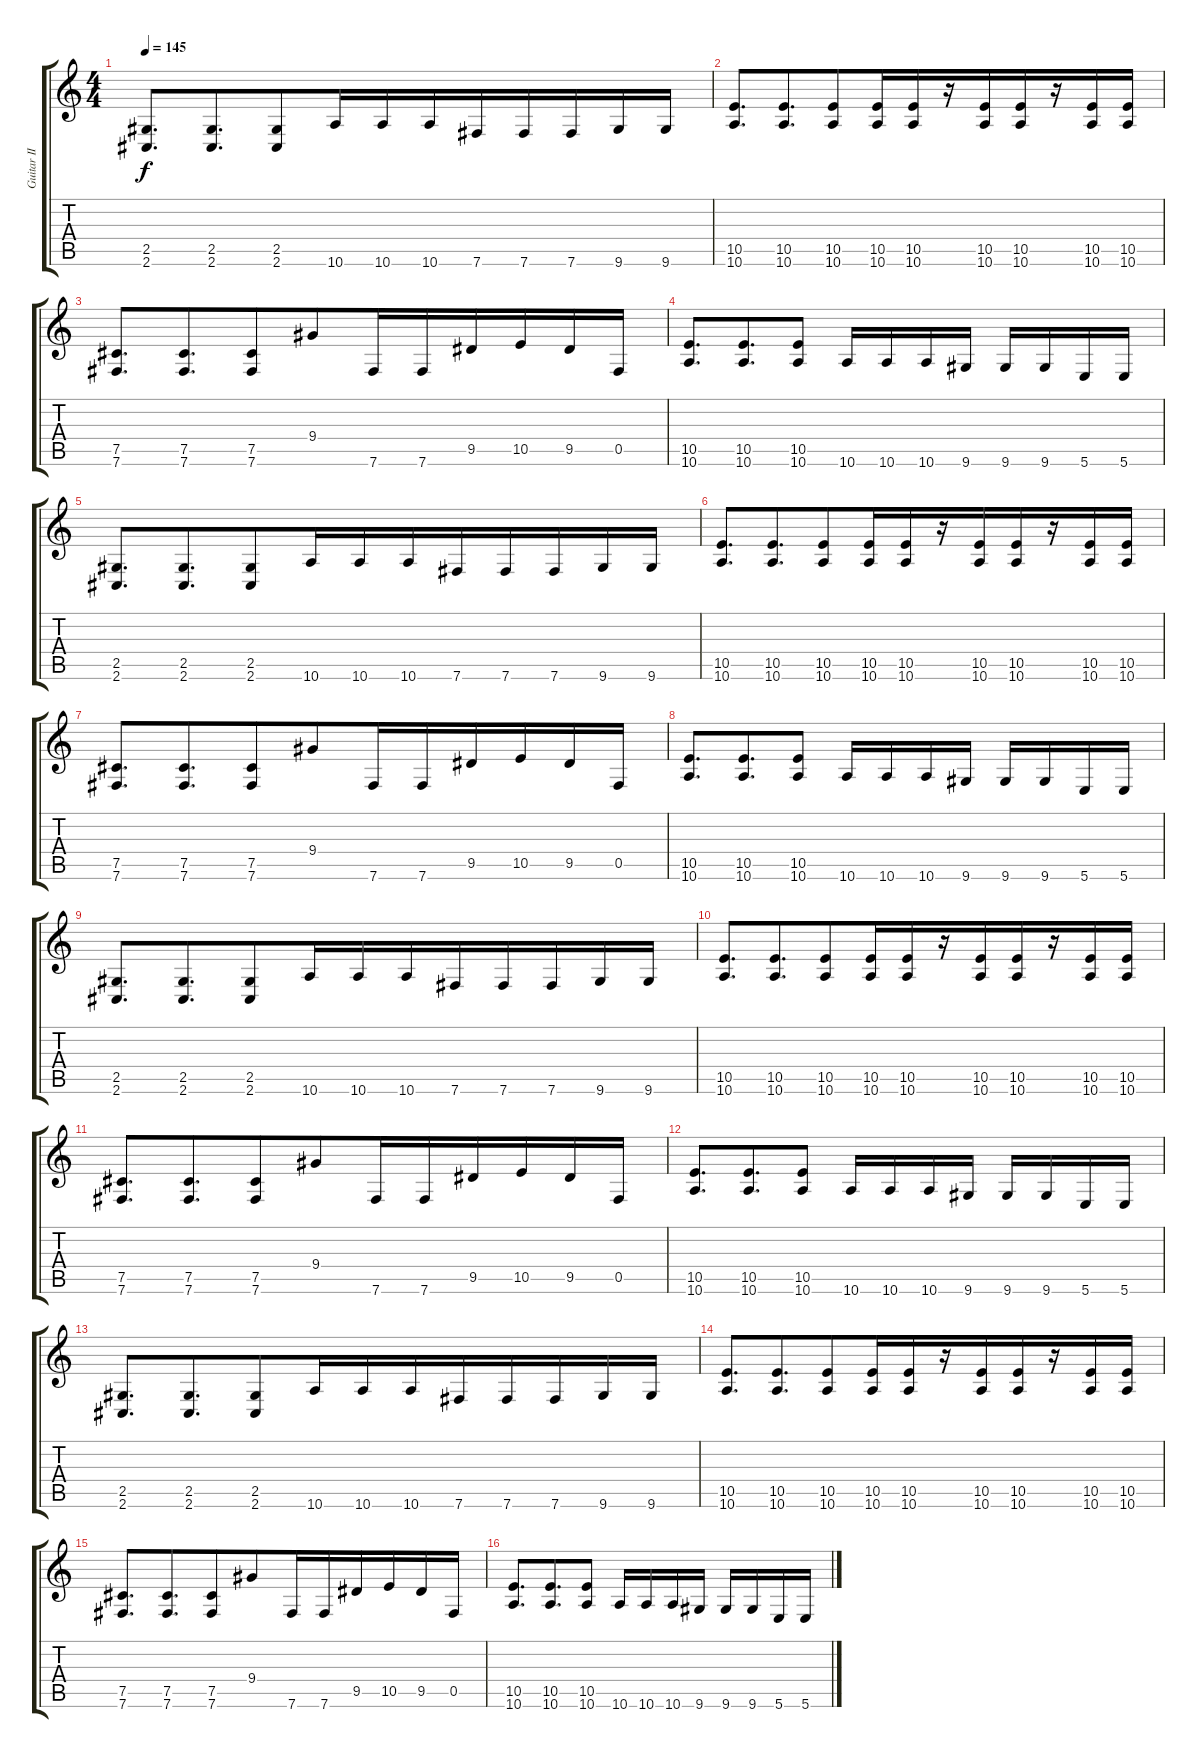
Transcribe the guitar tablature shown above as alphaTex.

\track ("Guitar II" "Guitar II") {instrument overdrivenguitar}
\staff {score tabs}
\tuning (Db4 Ab3 E3 B2 Gb2 B1) {hide}
\ts (4 4)
\tempo 145
\clef g2
\ks c
(2.5 2.6).8{d dy f beam merge} (2.5 2.6).8{d beam merge} (2.5 2.6).8{beam merge} 10.6.16{beam merge} 10.6.16{beam merge} 10.6.16{beam merge} 7.6.16{beam merge} 7.6.16{beam merge} 7.6.16 9.6.16 9.6.16 |
(10.5 10.6).8{d beam merge} (10.5 10.6).8{d beam merge} (10.5 10.6).8{beam merge} (10.5 10.6).16{beam merge} (10.5 10.6).16 r.16{beam merge} (10.5 10.6).16{beam merge} (10.5 10.6).16{beam merge} r.16{beam merge} (10.5 10.6).16{beam merge} (10.5 10.6).16 |
(7.5 7.6).8{d beam merge} (7.5 7.6).8{d beam merge} (7.5 7.6).8{beam merge} 9.4.8 7.6.16{beam merge} 7.6.16{beam merge} 9.5.16 10.5.16{beam merge} 9.5.16{beam merge} 0.5.16 |
(10.5 10.6).8{d beam merge} (10.5 10.6).8{d beam merge} (10.5 10.6).8 10.6.16{beam merge} 10.6.16 10.6.16 9.6.16 9.6.16{beam merge} 9.6.16{beam merge} 5.6.16{beam merge} 5.6.16 |
(2.5 2.6).8{d beam merge} (2.5 2.6).8{d beam merge} (2.5 2.6).8{beam merge} 10.6.16{beam merge} 10.6.16{beam merge} 10.6.16{beam merge} 7.6.16{beam merge} 7.6.16{beam merge} 7.6.16 9.6.16 9.6.16 |
(10.5 10.6).8{d beam merge} (10.5 10.6).8{d beam merge} (10.5 10.6).8{beam merge} (10.5 10.6).16{beam merge} (10.5 10.6).16 r.16{beam merge} (10.5 10.6).16{beam merge} (10.5 10.6).16{beam merge} r.16{beam merge} (10.5 10.6).16{beam merge} (10.5 10.6).16 |
(7.5 7.6).8{d beam merge} (7.5 7.6).8{d beam merge} (7.5 7.6).8{beam merge} 9.4.8 7.6.16{beam merge} 7.6.16{beam merge} 9.5.16 10.5.16{beam merge} 9.5.16{beam merge} 0.5.16 |
(10.5 10.6).8{d beam merge} (10.5 10.6).8{d beam merge} (10.5 10.6).8 10.6.16{beam merge} 10.6.16 10.6.16 9.6.16 9.6.16{beam merge} 9.6.16{beam merge} 5.6.16{beam merge} 5.6.16 |
(2.5 2.6).8{d beam merge} (2.5 2.6).8{d beam merge} (2.5 2.6).8{beam merge} 10.6.16{beam merge} 10.6.16{beam merge} 10.6.16{beam merge} 7.6.16{beam merge} 7.6.16{beam merge} 7.6.16 9.6.16 9.6.16 |
(10.5 10.6).8{d beam merge} (10.5 10.6).8{d beam merge} (10.5 10.6).8{beam merge} (10.5 10.6).16{beam merge} (10.5 10.6).16 r.16{beam merge} (10.5 10.6).16{beam merge} (10.5 10.6).16{beam merge} r.16{beam merge} (10.5 10.6).16{beam merge} (10.5 10.6).16 |
(7.5 7.6).8{d beam merge} (7.5 7.6).8{d beam merge} (7.5 7.6).8{beam merge} 9.4.8 7.6.16{beam merge} 7.6.16{beam merge} 9.5.16 10.5.16{beam merge} 9.5.16{beam merge} 0.5.16 |
(10.5 10.6).8{d beam merge} (10.5 10.6).8{d beam merge} (10.5 10.6).8 10.6.16{beam merge} 10.6.16 10.6.16 9.6.16 9.6.16{beam merge} 9.6.16{beam merge} 5.6.16{beam merge} 5.6.16 |
(2.5 2.6).8{d beam merge} (2.5 2.6).8{d beam merge} (2.5 2.6).8{beam merge} 10.6.16{beam merge} 10.6.16{beam merge} 10.6.16{beam merge} 7.6.16{beam merge} 7.6.16{beam merge} 7.6.16 9.6.16 9.6.16 |
(10.5 10.6).8{d beam merge} (10.5 10.6).8{d beam merge} (10.5 10.6).8{beam merge} (10.5 10.6).16{beam merge} (10.5 10.6).16 r.16{beam merge} (10.5 10.6).16{beam merge} (10.5 10.6).16{beam merge} r.16{beam merge} (10.5 10.6).16{beam merge} (10.5 10.6).16 |
(7.5 7.6).8{d beam merge} (7.5 7.6).8{d beam merge} (7.5 7.6).8{beam merge} 9.4.8 7.6.16{beam merge} 7.6.16{beam merge} 9.5.16 10.5.16{beam merge} 9.5.16{beam merge} 0.5.16 |
(10.5 10.6).8{d beam merge} (10.5 10.6).8{d beam merge} (10.5 10.6).8 10.6.16{beam merge} 10.6.16 10.6.16 9.6.16 9.6.16{beam merge} 9.6.16{beam merge} 5.6.16{beam merge} 5.6.16
